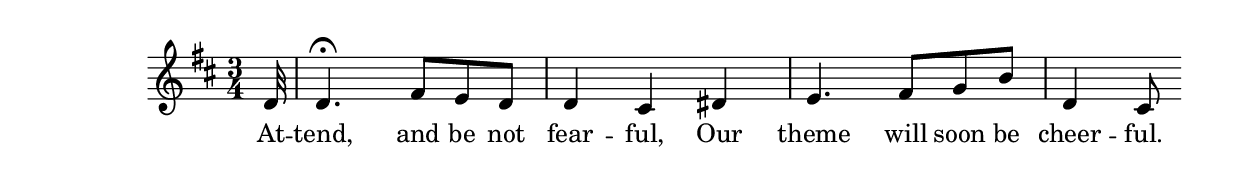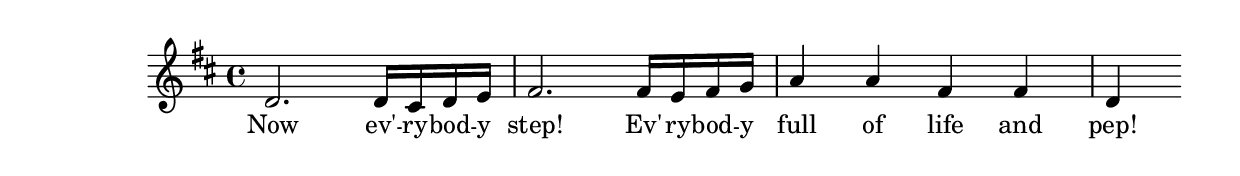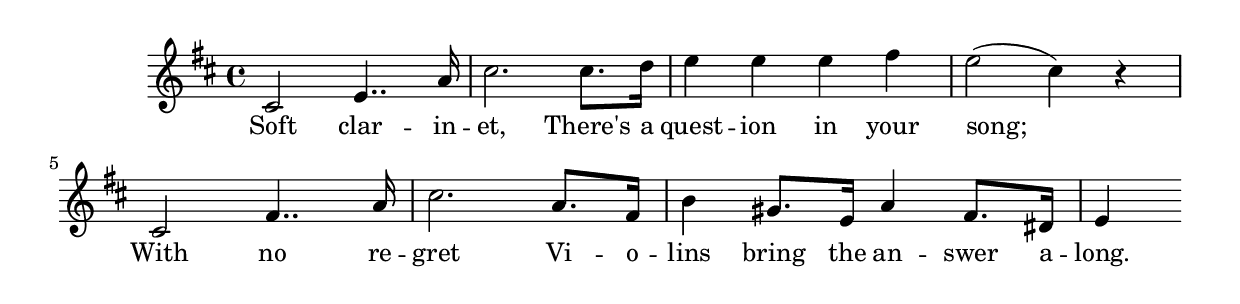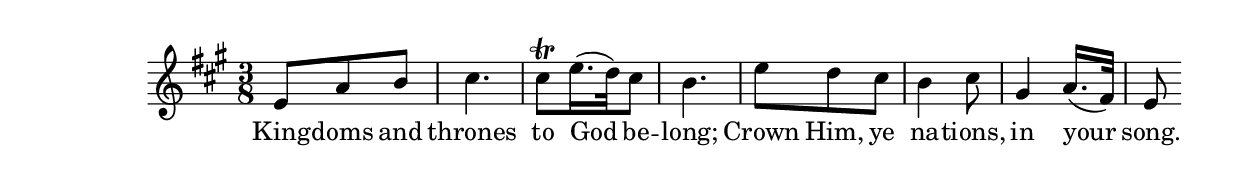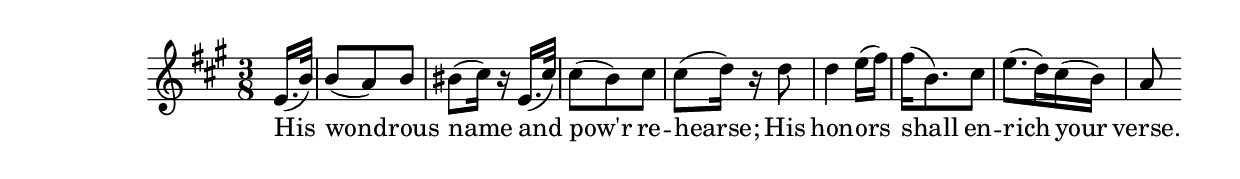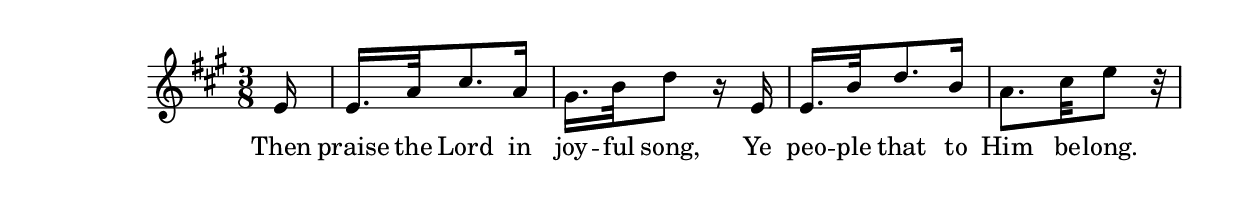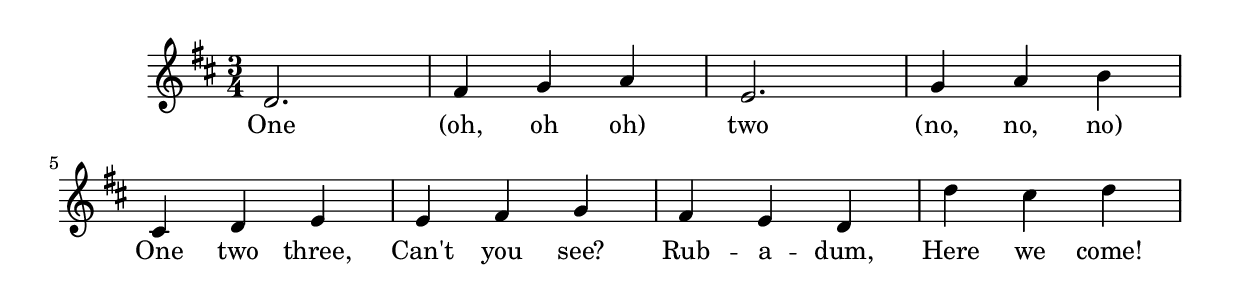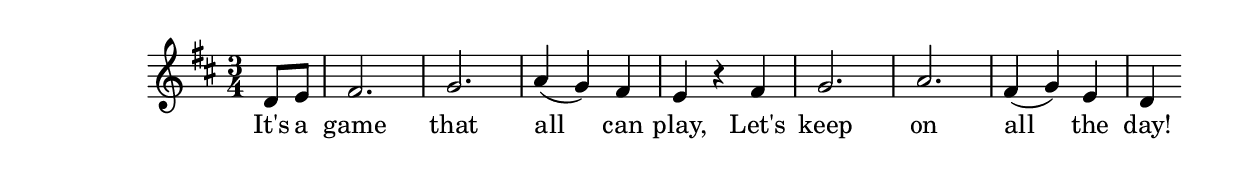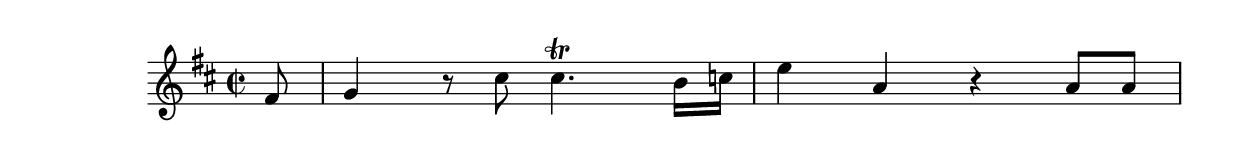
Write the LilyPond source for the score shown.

% Beethoven Symphony No. 2
\version "2.18.2"
% Melody definitions for movements of
% Beethovens's 2nd Symphony (beethoven-002)

% Movement I Melody A {{{
melody_ia = <<
    \relative c' {
        \clef "treble"
        \key d \major
        \time 3/4
        \partial 32 d32 |
        d4.\fermata fis8 e d | d4 cis4 dis |
        e4. fis8 g b | d,4 cis8
    }
    \addlyrics {
        At -- tend, and be not fear -- ful, Our theme will soon be cheer -- ful.
    }
>> % }}}

% Movement I Melody B {{{
melody_ib = <<
    \relative c' {
        \clef "treble"
        \key d \major
        \time 4/4
        d2. d16 cis d e | fis2. fis16 e fis g |
        a4 a fis fis | d4
    }
    \addlyrics {
        Now ev' -- ry -- bod -- y step! Ev' -- ry -- bod -- y
        full of life and pep!
    }
>> % }}}

% Movement I Melody C {{{
melody_ic = <<
    \relative c' {
        \clef "treble"
        \key d \major
        \time 4/4
        cis2 e4.. a16 | cis2. cis8. d16 | e4 e e fis |
        e2( cis4) r4 | cis,2 fis4.. a16 | cis2. a8. fis16 |
        b4 gis8. e16 a4 fis8. dis16 | e4
    }
    \addlyrics {
        Soft clar -- in -- et, There's a quest -- ion in your song;
        With no re -- gret Vi -- o -- lins bring the an -- swer a -- long.
    }
>> % }}}

% Movement II Melody A {{{
melody_iia = <<
    \relative c' {
        \clef "treble"
        \key a \major
        \time 3/8
        e8 a b | cis4. | cis8\trill e16.( d32) cis8 | b4.
        e8 d cis | b4 cis8 | gis4 a16.( fis32) | e8
    }
    \addlyrics {
        King -- doms and thrones to God be -- long;
        Crown Him, ye na -- tions, in your song.
    }
>> % }}}

% Movement II Melody B {{{
melody_iib = <<
    \relative c' {
        \clef "treble"
        \key a \major
        \time 3/8
        \partial 8 e16.( b'32) |
        b8( a) b8 | bis8( cis16) r16 e,16.( cis'32) |
        cis8( b8) cis8 | cis8( d16) r16 d8 |
        d4 e16( fis) | fis16( b,8.) cis8 |
        e8.( d16) cis16( b16) | a8
    }
    \addlyrics {
        His won -- drous name and pow'r re -- hearse;
        His hon -- ors shall en -- rich your verse.
    }
>> % }}}

% Movement II Melody C {{{
melody_iic = <<
    \relative c' {
        \clef "treble"
        \key a \major
        \time 3/8
        \partial 16 e16 |
        e16. a32 cis8. a16 | gis16. b32 d8 r16 e,16 |
        e16. b'32 d8. b16 | a8. cis32 e8 r32
    }
    \addlyrics {
        Then praise the Lord in joy -- ful song, Ye
        peo -- ple that to Him be -- long.
    }
>> % }}}

% Movement III Melody A {{{
melody_iiia = <<
    \relative c' {
        \clef "treble"
        \key d \major
        \time 3/4
        d2. | fis4 g a | e2. | g4 a b |
        cis,4 d e | e4 fis g |
        fis4 e d | d'4 cis d |
    }
    \addlyrics {
      One (oh, oh oh) two (no, no, no)
      One two three, Can't you see?
      Rub -- a -- dum, Here we come!
    }
>> % }}}

% Movement III Melody B {{{
melody_iiib = <<
    \relative c' {
        \clef "treble"
        \key d \major
        \time 3/4
        \partial 4 d8 e |
        fis2. | g2. | a4( g) fis |
        e4 r4 fis | g2. | a2. |
        fis4( g) e | d
    }
    \addlyrics {
        It's a game that all can play,
        Let's keep on all the day!
    }
>> % }}}

% Movement III Melody C {{{
melody_iiic = <<
    \relative c' {
        \clef "treble"
        \key d \major
        \time 2/2
        \partial 8 fis8 |
        g4 r8 cis8 cis4.\trill b16 c16 |
        e4 a,4 r4 a8 a8
    }
    \addlyrics {
    }
>> % }}}

\paper { oddFooterMarkup = ##f }
\layout { ragged-right = ##f }

\book {
  \bookOutputSuffix "1a"
  \melody_ia
}

\book {
  \bookOutputSuffix "1b"
  \melody_ib
}

\book {
  \bookOutputSuffix "1c"
  \melody_ic
}

\book {
  \bookOutputSuffix "2a"
  \melody_iia
}

\book {
  \bookOutputSuffix "2b"
  \melody_iib
}

\book {
  \bookOutputSuffix "2c"
  \melody_iic
}

\book {
  \bookOutputSuffix "3a"
  \melody_iiia
}

\book {
  \bookOutputSuffix "3b"
  \melody_iiib
}

\book {
  \bookOutputSuffix "3c"
  \melody_iiic
}
